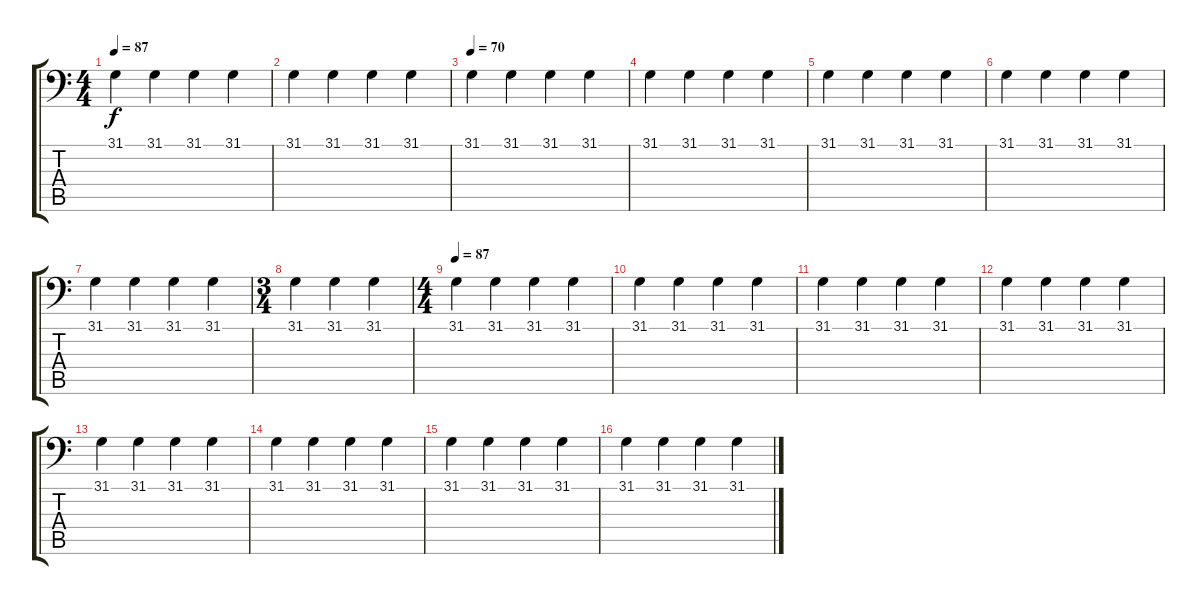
\track "" {instrument acousticgrandpiano}
\staff {score tabs}
\tuning (C-1 C-1 C-1 C-1 C-1 C-1) {hide}
\ts (4 4)
\tempo 87
\clef f4
\ks c
31.1.4{dy f} 31.1.4 31.1.4 31.1.4 |
31.1.4 31.1.4 31.1.4 31.1.4 |
\tempo 70
31.1.4 31.1.4 31.1.4 31.1.4 |
31.1.4 31.1.4 31.1.4 31.1.4 |
31.1.4 31.1.4 31.1.4 31.1.4 |
31.1.4 31.1.4 31.1.4 31.1.4 |
31.1.4 31.1.4 31.1.4 31.1.4 |
\ts (3 4)
31.1.4 31.1.4 31.1.4 |
\ts (4 4)
\tempo 87
31.1.4 31.1.4 31.1.4 31.1.4 |
31.1.4 31.1.4 31.1.4 31.1.4 |
31.1.4 31.1.4 31.1.4 31.1.4 |
31.1.4 31.1.4 31.1.4 31.1.4 |
31.1.4 31.1.4 31.1.4 31.1.4 |
31.1.4 31.1.4 31.1.4 31.1.4 |
31.1.4 31.1.4 31.1.4 31.1.4 |
31.1.4 31.1.4 31.1.4 31.1.4
